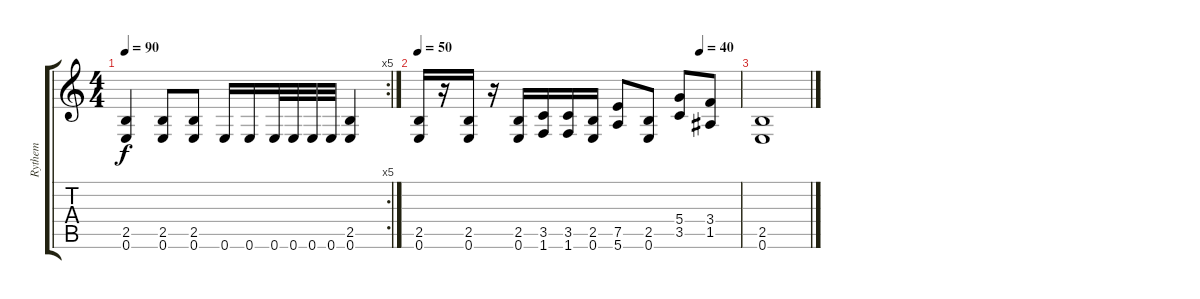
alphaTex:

\track ("Rythem" "Rythem") {instrument distortionguitar}
\staff {score tabs}
\tuning (E4 B3 G3 D3 A2 E2) {hide}
\rc 5
\ts (4 4)
\tempo 90
\clef g2
\ks c
(2.5 0.6).4{dy f} (2.5 0.6).8 (2.5 0.6).8 0.6.16 0.6.16 0.6.32 0.6.32 0.6.32 0.6.32 (2.5 0.6).4 |
\tempo 50
\tempo (40 0.875)
(2.5 0.6).16 r.16 (2.5 0.6).16 r.16 (2.5 0.6).16 (3.5 1.6).16 (3.5 1.6).16 (2.5 0.6).16 (7.5 5.6).8 (2.5 0.6).8 (5.4 3.5).8 (3.4 1.5).8 |
(2.5 0.6).1{volume 2}
